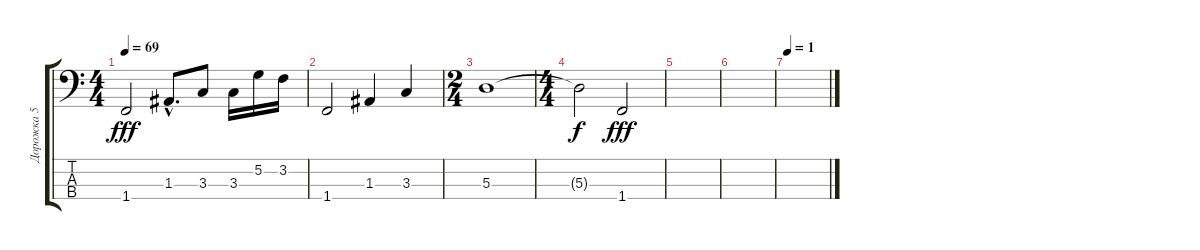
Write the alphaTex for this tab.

\track ("Дорожка 5" "Дорожка 5") {instrument acousticbass}
\staff {score tabs}
\tuning (G2 D2 A1 E1) {hide}
\ts (4 4)
\tempo 69
\clef f4
\ks c
1.4.2{dy fff} 1.3{hac}.8{d} 3.3.8 3.3.16 5.2.16 3.2.16 |
1.4.2 1.3.4 3.3.4 |
\ts (2 4)
5.3.1 |
\ts (4 4)
5.3{t}.2{dy f} 1.4.2{dy fff} |
|
|
\tempo 1
